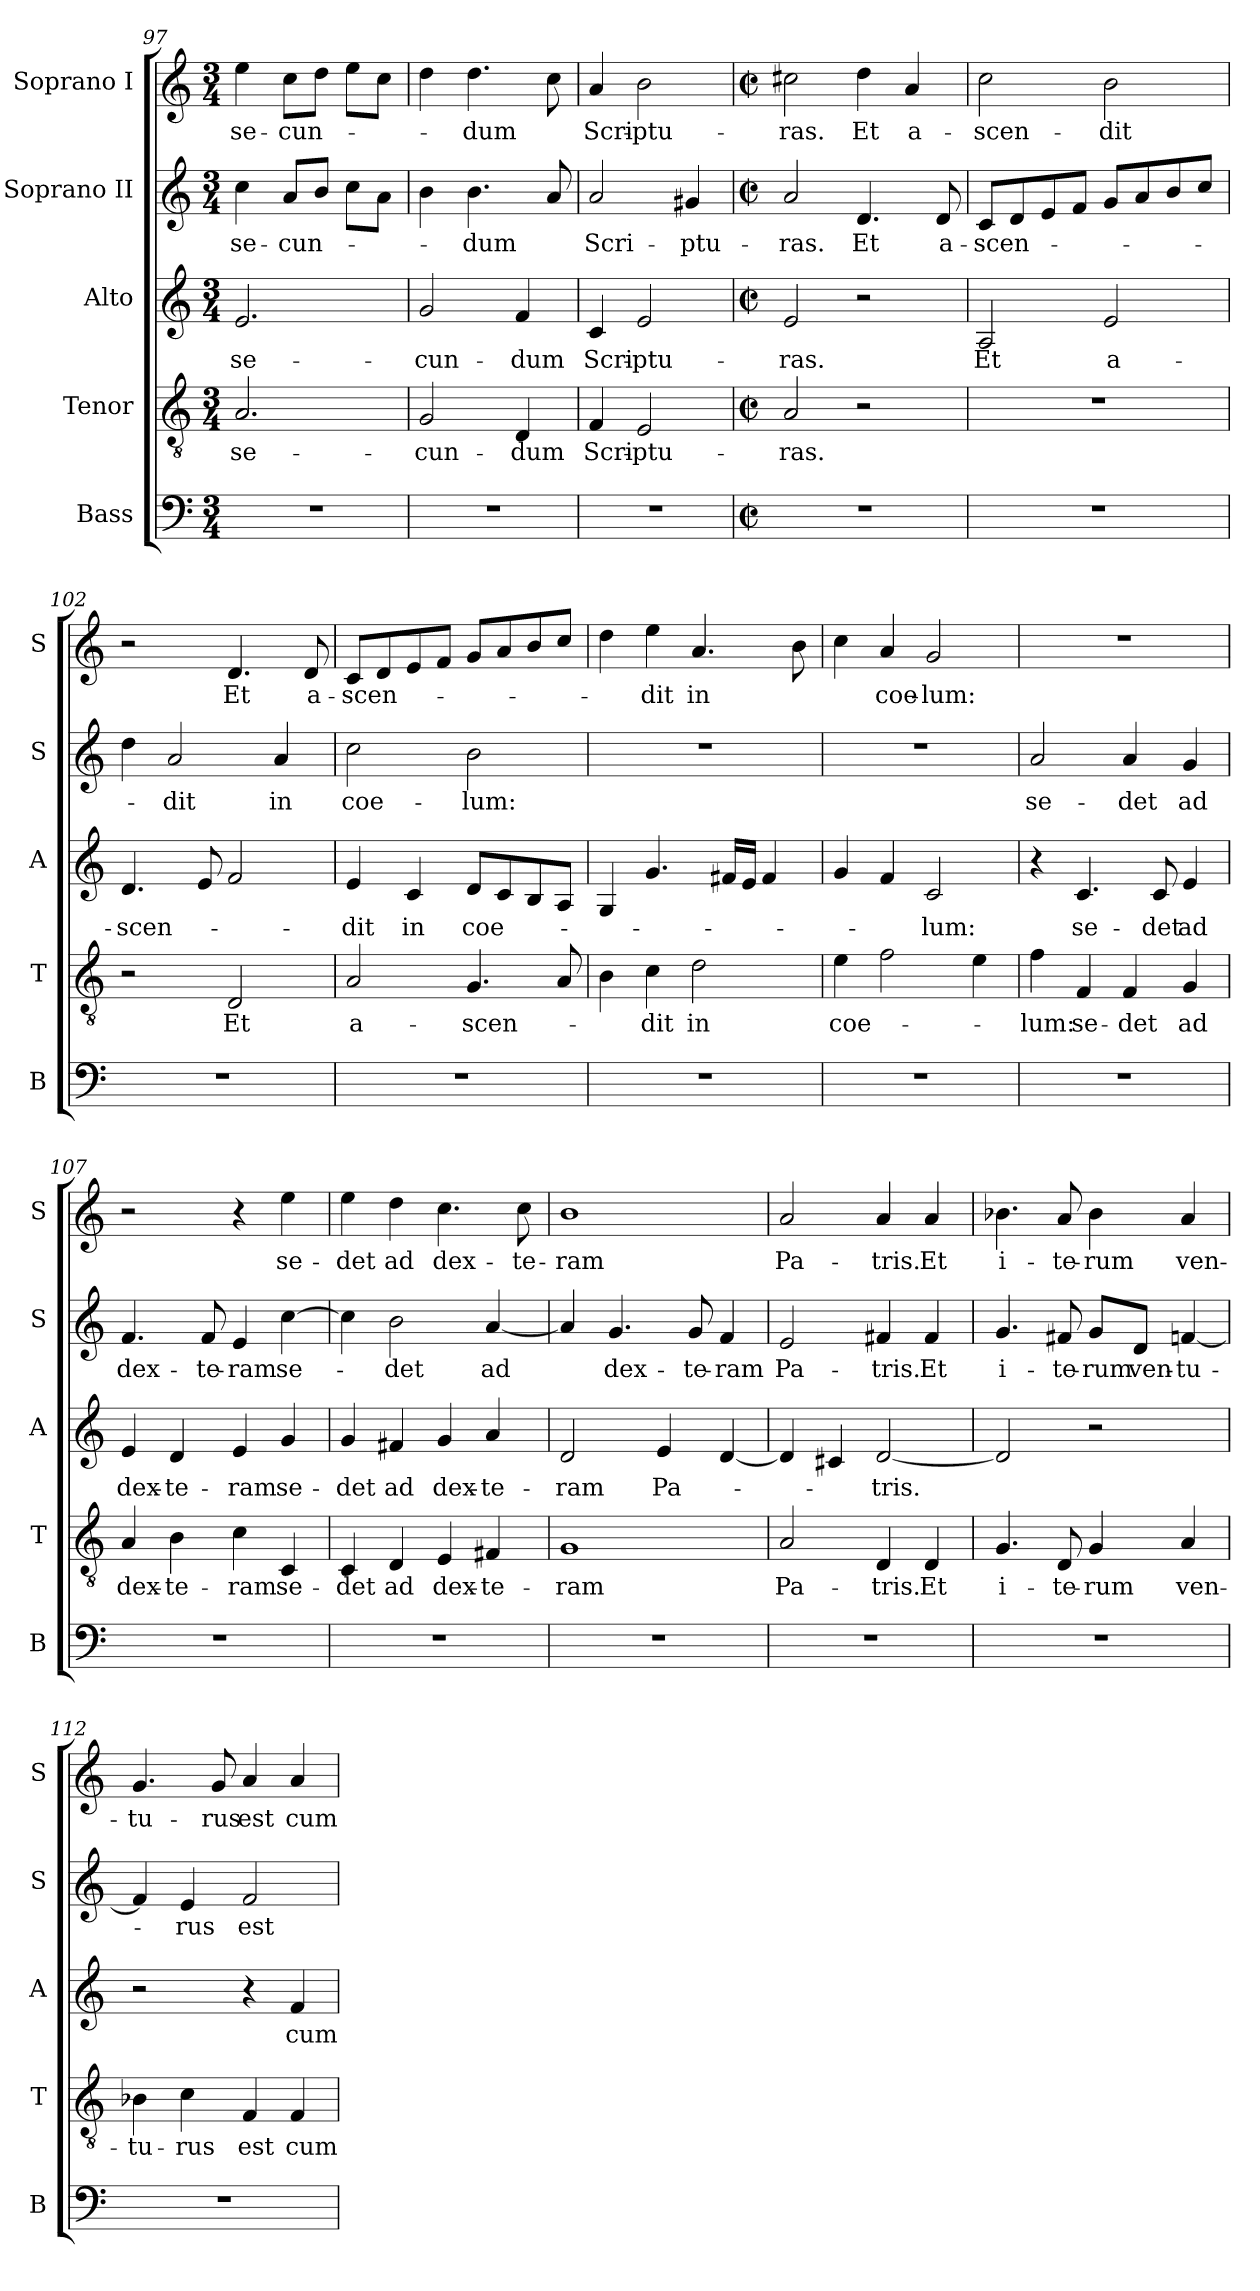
**kern	**kern	**text	**kern	**text	**kern	**text	**kern	**text
*part5	*part4	*part4	*part3	*part3	*part2	*part2	*part1	*part1
*staff5	*staff4	*staff4	*staff3	*staff3	*staff2	*staff2	*staff1	*staff1
*I"Bass	*I"Tenor	*	*I"Alto	*	*I"Soprano II	*	*I"Soprano I	*
*I'B	*I'T	*	*I'A	*	*I'S	*	*I'S	*
*clefF4	*clefGv2	*	*clefG2	*	*clefG2	*	*clefG2	*
*k[]	*k[]	*	*k[]	*	*k[]	*	*k[]	*
*a:	*a:	*	*a:	*	*a:	*	*a:	*
*M3/4	*M3/4	*	*M3/4	*	*M3/4	*	*M3/4	*
=97	=97	=97	=97	=97	=97	=97	=97	=97
!	!	!LO:LY:b	!	!LO:LY:b	!	!LO:LY:b	!	!LO:LY:b
2.r	2.A/	se-	2.e/	se-	4cc\	se-	4ee\	se-
!	!	!	!	!	!	!LO:LY:b	!	!LO:LY:b
.	.	.	.	.	8a/L	-cun-	8cc\L	-cun-
.	.	.	.	.	8b/J	.	8dd\J	.
.	.	.	.	.	8cc\L	.	8ee\L	.
.	.	.	.	.	8a\J	.	8cc\J	.
!!LO:PB:g=z
=98	=98	=98	=98	=98	=98	=98	=98	=98
!	!	!LO:LY:b	!	!LO:LY:b	!	!	!	!
2.r	2G/	-cun-	2g/	-cun-	4b\	.	4dd\	.
!	!	!	!	!	!	!LO:LY:b	!	!LO:LY:b
.	.	.	.	.	4.b\	-dum	4.dd\	-dum
!	!	!LO:LY:b	!	!LO:LY:b	!	!	!	!
.	4D/	-dum	4f/	-dum	.	.	.	.
.	.	.	.	.	8a/	.	8cc\	.
=99	=99	=99	=99	=99	=99	=99	=99	=99
!	!	!LO:LY:b	!	!LO:LY:b	!	!LO:LY:b	!	!LO:LY:b
2.r	4F/	Scri-	4c/	Scri-	2a/	Scri-	4a/	Scri-
!	!	!LO:LY:b	!	!LO:LY:b	!	!	!	!LO:LY:b
.	2E/	-ptu-	2e/	-ptu-	.	.	2b\	-ptu-
!	!	!	!	!	!	!LO:LY:b	!	!
.	.	.	.	.	4g#X/	-ptu-	.	.
=100	=100	=100	=100	=100	=100	=100	=100	=100
*M2/2	*M2/2	*	*M2/2	*	*M2/2	*	*M2/2	*
*met(c|)	*met(c|)	*	*met(c|)	*	*met(c|)	*	*met(c|)	*
!	!	!LO:LY:b	!	!LO:LY:b	!	!LO:LY:b	!	!LO:LY:b
1r	2A/	-ras.	2e/	-ras.	2a/	-ras.	2cc#X\	-ras.
!	!	!	!	!	!	!LO:LY:b	!	!LO:LY:b
.	2r	.	2r	.	4.d/	Et	4dd\	Et
!	!	!	!	!	!	!	!	!LO:LY:b
.	.	.	.	.	.	.	4a/	a-
!	!	!	!	!	!	!LO:LY:b	!	!
.	.	.	.	.	8d/	a-	.	.
=101	=101	=101	=101	=101	=101	=101	=101	=101
!	!	!	!	!LO:LY:b	!	!LO:LY:b	!	!LO:LY:b
1r	1r	.	2A/	Et	8c/L	-scen-	2cc\	-scen-
.	.	.	.	.	8d/	.	.	.
.	.	.	.	.	8e/	.	.	.
.	.	.	.	.	8f/J	.	.	.
!	!	!	!	!LO:LY:b	!	!	!	!LO:LY:b
.	.	.	2e/	a-	8g/L	.	2b\	-dit
.	.	.	.	.	8a/	.	.	.
.	.	.	.	.	8b/	.	.	.
.	.	.	.	.	8cc/J	.	.	.
=102	=102	=102	=102	=102	=102	=102	=102	=102
!	!	!	!	!LO:LY:b	!	!	!	!
1r	2r	.	4.d/	-scen-	4dd\	.	2r	.
!	!	!	!	!	!	!LO:LY:b	!	!
.	.	.	.	.	2a/	-dit	.	.
.	.	.	8e/	.	.	.	.	.
!	!	!LO:LY:b	!	!	!	!	!	!LO:LY:b
.	2D/	Et	2f/	.	.	.	4.d/	Et
!	!	!	!	!	!	!LO:LY:b	!	!
.	.	.	.	.	4a/	in	.	.
!	!	!	!	!	!	!	!	!LO:LY:b
.	.	.	.	.	.	.	8d/	a-
!!LO:LB:g=z
=103	=103	=103	=103	=103	=103	=103	=103	=103
!	!	!LO:LY:b	!	!LO:LY:b	!	!LO:LY:b	!	!LO:LY:b
1r	2A/	a-	4e/	-dit	2cc\	coe-	8c/L	-scen-
.	.	.	.	.	.	.	8d/	.
!	!	!	!	!LO:LY:b	!	!	!	!
.	.	.	4c/	in	.	.	8e/	.
.	.	.	.	.	.	.	8f/J	.
!	!	!LO:LY:b	!	!LO:LY:b	!	!LO:LY:b	!	!
.	4.G/	-scen-	8d/L	coe-	2b\	-lum:	8g/L	.
.	.	.	8c/	.	.	.	8a/	.
.	.	.	8B/	.	.	.	8b/	.
.	8A/	.	8A/J	.	.	.	8cc/J	.
=104	=104	=104	=104	=104	=104	=104	=104	=104
1r	4B\	.	4G/	.	1r	.	4dd\	.
!	!	!LO:LY:b	!	!	!	!	!	!LO:LY:b
.	4c\	-dit	4.g/	.	.	.	4ee\	-dit
!	!	!LO:LY:b	!	!	!	!	!	!LO:LY:b
.	2d\	in	.	.	.	.	4.a/	in
.	.	.	16f#X/LL	.	.	.	.	.
.	.	.	16e/JJ	.	.	.	.	.
.	.	.	4f#/	.	.	.	.	.
.	.	.	.	.	.	.	8b\	.
=105	=105	=105	=105	=105	=105	=105	=105	=105
!	!	!LO:LY:b	!	!	!	!	!	!
1r	4e\	coe-	4g/	.	1r	.	4cc\	.
!	!	!	!	!	!	!	!	!LO:LY:b
.	2f\	.	4f/	.	.	.	4a/	coe-
!	!	!	!	!LO:LY:b	!	!	!	!LO:LY:b
.	.	.	2c/	-lum:	.	.	2g/	-lum:
.	4e\	.	.	.	.	.	.	.
=106	=106	=106	=106	=106	=106	=106	=106	=106
!	!	!LO:LY:b	!	!	!	!LO:LY:b	!	!
1r	4f\	-lum:	4r	.	2a/	se-	1r	.
!	!	!LO:LY:b	!	!LO:LY:b	!	!	!	!
.	4F/	se-	4.c/	se-	.	.	.	.
!	!	!LO:LY:b	!	!	!	!LO:LY:b	!	!
.	4F/	-det	.	.	4a/	-det	.	.
!	!	!	!	!LO:LY:b	!	!	!	!
.	.	.	8c/	-det	.	.	.	.
!	!	!LO:LY:b	!	!LO:LY:b	!	!LO:LY:b	!	!
.	4G/	ad	4e/	ad	4g/	ad	.	.
=107	=107	=107	=107	=107	=107	=107	=107	=107
!	!	!LO:LY:b	!	!LO:LY:b	!	!LO:LY:b	!	!
1r	4A/	dex-	4e/	dex-	4.f/	dex-	2r	.
!	!	!LO:LY:b	!	!LO:LY:b	!	!	!	!
.	4B\	-te-	4d/	-te-	.	.	.	.
!	!	!	!	!	!	!LO:LY:b	!	!
.	.	.	.	.	8f/	-te-	.	.
!	!	!LO:LY:b	!	!LO:LY:b	!	!LO:LY:b	!	!
.	4c\	-ram	4e/	-ram	4e/	-ram	4r	.
!	!	!LO:LY:b	!	!LO:LY:b	!	!LO:LY:b	!	!LO:LY:b
.	4C/	se-	4g/	se-	[4cc\	se-	4ee\	se-
!!LO:PB:g=z
=108	=108	=108	=108	=108	=108	=108	=108	=108
!	!	!LO:LY:b	!	!LO:LY:b	!	!	!	!LO:LY:b
1r	4C/	-det	4g/	-det	4cc\]	.	4ee\	-det
!	!	!LO:LY:b	!	!LO:LY:b	!	!LO:LY:b	!	!LO:LY:b
.	4D/	ad	4f#X/	ad	2b\	-det	4dd\	ad
!	!	!LO:LY:b	!	!LO:LY:b	!	!	!	!LO:LY:b
.	4E/	dex-	4g/	dex-	.	.	4.cc\	dex-
!	!	!LO:LY:b	!	!LO:LY:b	!	!LO:LY:b	!	!
.	4F#X/	-te-	4a/	-te-	[4a/	ad	.	.
!	!	!	!	!	!	!	!	!LO:LY:b
.	.	.	.	.	.	.	8cc\	-te-
=109	=109	=109	=109	=109	=109	=109	=109	=109
!	!	!LO:LY:b	!	!LO:LY:b	!	!	!	!LO:LY:b
1r	1G	-ram	2d/	-ram	4a/]	.	1b	-ram
!	!	!	!	!	!	!LO:LY:b	!	!
.	.	.	.	.	4.g/	dex-	.	.
!	!	!	!	!LO:LY:b	!	!	!	!
.	.	.	4e/	Pa-	.	.	.	.
!	!	!	!	!	!	!LO:LY:b	!	!
.	.	.	.	.	8g/	-te-	.	.
!	!	!	!	!	!	!LO:LY:b	!	!
.	.	.	[4d/	.	4f/	-ram	.	.
=110	=110	=110	=110	=110	=110	=110	=110	=110
!	!	!LO:LY:b	!	!	!	!LO:LY:b	!	!LO:LY:b
1r	2A/	Pa-	4d/]	.	2e/	Pa-	2a/	Pa-
.	.	.	4c#X/	.	.	.	.	.
!	!	!LO:LY:b	!	!LO:LY:b	!	!LO:LY:b	!	!LO:LY:b
.	4D/	-tris.	[2d/	-tris.	4f#X/	-tris.	4a/	-tris.
!	!	!LO:LY:b	!	!	!	!LO:LY:b	!	!LO:LY:b
.	4D/	Et	.	.	4f#/	Et	4a/	Et
=111	=111	=111	=111	=111	=111	=111	=111	=111
!	!	!LO:LY:b	!	!	!	!LO:LY:b	!	!LO:LY:b
1r	4.G/	i-	2d/]	.	4.g/	i-	4.b-X\	i-
!	!	!LO:LY:b	!	!	!	!LO:LY:b	!	!LO:LY:b
.	8D/	-te-	.	.	8f#X/	-te-	8a/	-te-
!	!	!LO:LY:b	!	!	!	!LO:LY:b	!	!LO:LY:b
.	4G/	-rum	2r	.	8g/L	-rum	4b-\	-rum
!	!	!	!	!	!	!LO:LY:b	!	!
.	.	.	.	.	8d/J	ven-	.	.
!	!	!LO:LY:b	!	!	!	!LO:LY:b	!	!LO:LY:b
.	4A/	ven-	.	.	[4fn/	-tu-	4a/	ven-
=112	=112	=112	=112	=112	=112	=112	=112	=112
!	!	!LO:LY:b	!	!	!	!	!	!LO:LY:b
1r	4B-X\	-tu-	2r	.	4f/]	.	4.g/	-tu-
!	!	!LO:LY:b	!	!	!	!LO:LY:b	!	!
.	4c\	-rus	.	.	4e/	-rus	.	.
!	!	!	!	!	!	!	!	!LO:LY:b
.	.	.	.	.	.	.	8g/	-rus
!	!	!LO:LY:b	!	!	!	!LO:LY:b	!	!LO:LY:b
.	4F/	est	4r	.	2f/	est	4a/	est
!	!	!LO:LY:b	!	!LO:LY:b	!	!	!	!LO:LY:b
.	4F/	cum	4f/	cum	.	.	4a/	cum
=	=	=	=	=	=	=	=	=
*-	*-	*-	*-	*-	*-	*-	*-	*-
